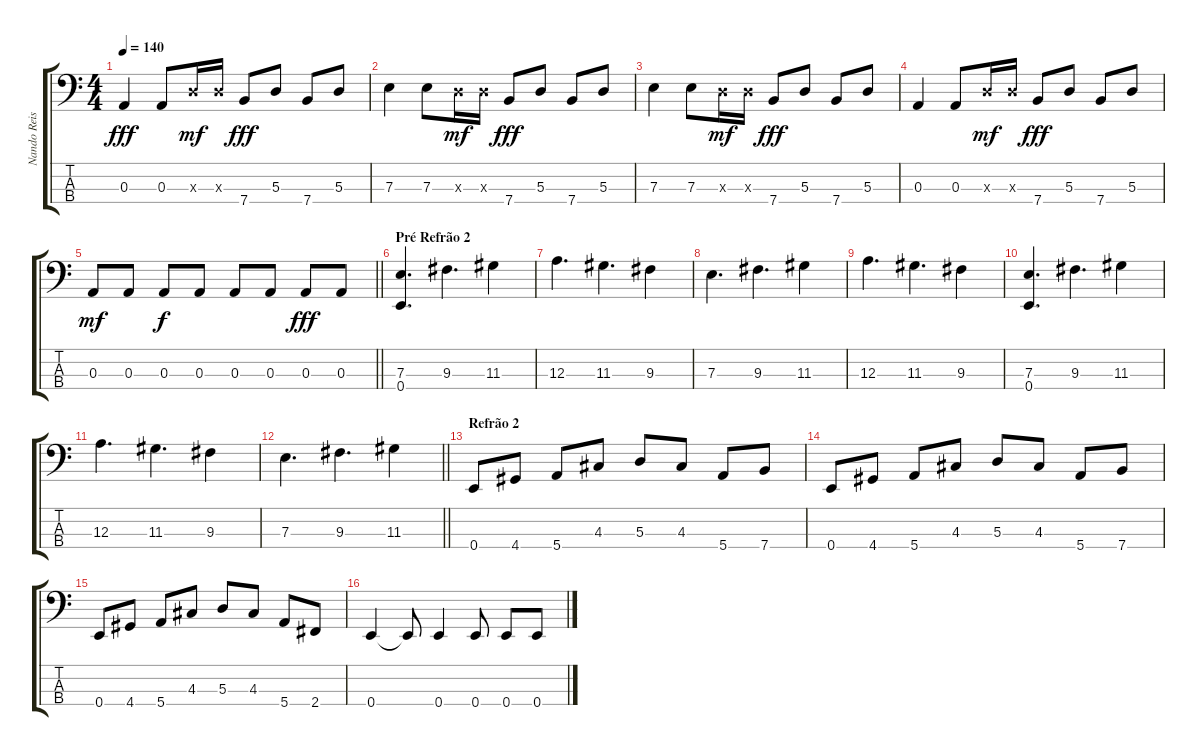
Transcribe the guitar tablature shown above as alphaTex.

\track ("Nando Reis" "Nando Reis") {instrument electricbasspick}
\staff {score tabs}
\tuning (G2 D2 A1 E1) {hide}
\ts (4 4)
\tempo 140
\clef f4
\ks c
0.3.4{dy fff} 0.3.8 5.3{x}.16{dy mf} 5.3{x}.16 7.4.8{dy fff} 5.3.8 7.4.8 5.3.8 |
7.3.4 7.3.8 5.3{x}.16{dy mf} 5.3{x}.16 7.4.8{dy fff} 5.3.8 7.4.8 5.3.8 |
7.3.4 7.3.8 5.3{x}.16{dy mf} 5.3{x}.16 7.4.8{dy fff} 5.3.8 7.4.8 5.3.8 |
0.3.4 0.3.8 5.3{x}.16{dy mf} 5.3{x}.16 7.4.8{dy fff} 5.3.8 7.4.8 5.3.8 |
\barLineRight lightlight
0.3.8{dy mf} 0.3.8 0.3.8{dy f} 0.3.8 0.3.8 0.3.8 0.3.8{dy fff} 0.3.8 |
\section ("" "Pré Refrão 2")
(7.3 0.4).4{d} 9.3.4{d} 11.3.4 |
12.3.4{d} 11.3.4{d} 9.3.4 |
7.3.4{d} 9.3.4{d} 11.3.4 |
12.3.4{d} 11.3.4{d} 9.3.4 |
(7.3 0.4).4{d} 9.3.4{d} 11.3.4 |
12.3.4{d} 11.3.4{d} 9.3.4 |
\barLineRight lightlight
7.3.4{d} 9.3.4{d} 11.3.4 |
\section ("" "Refrão 2")
0.4.8 4.4.8 5.4.8 4.3.8 5.3.8 4.3.8 5.4.8 7.4.8 |
0.4.8 4.4.8 5.4.8 4.3.8 5.3.8 4.3.8 5.4.8 7.4.8 |
0.4.8 4.4.8 5.4.8 4.3.8 5.3.8 4.3.8 5.4.8 2.4.8 |
0.4.4 0.4{t}.8 0.4.4 0.4.8 0.4.8 0.4.8
